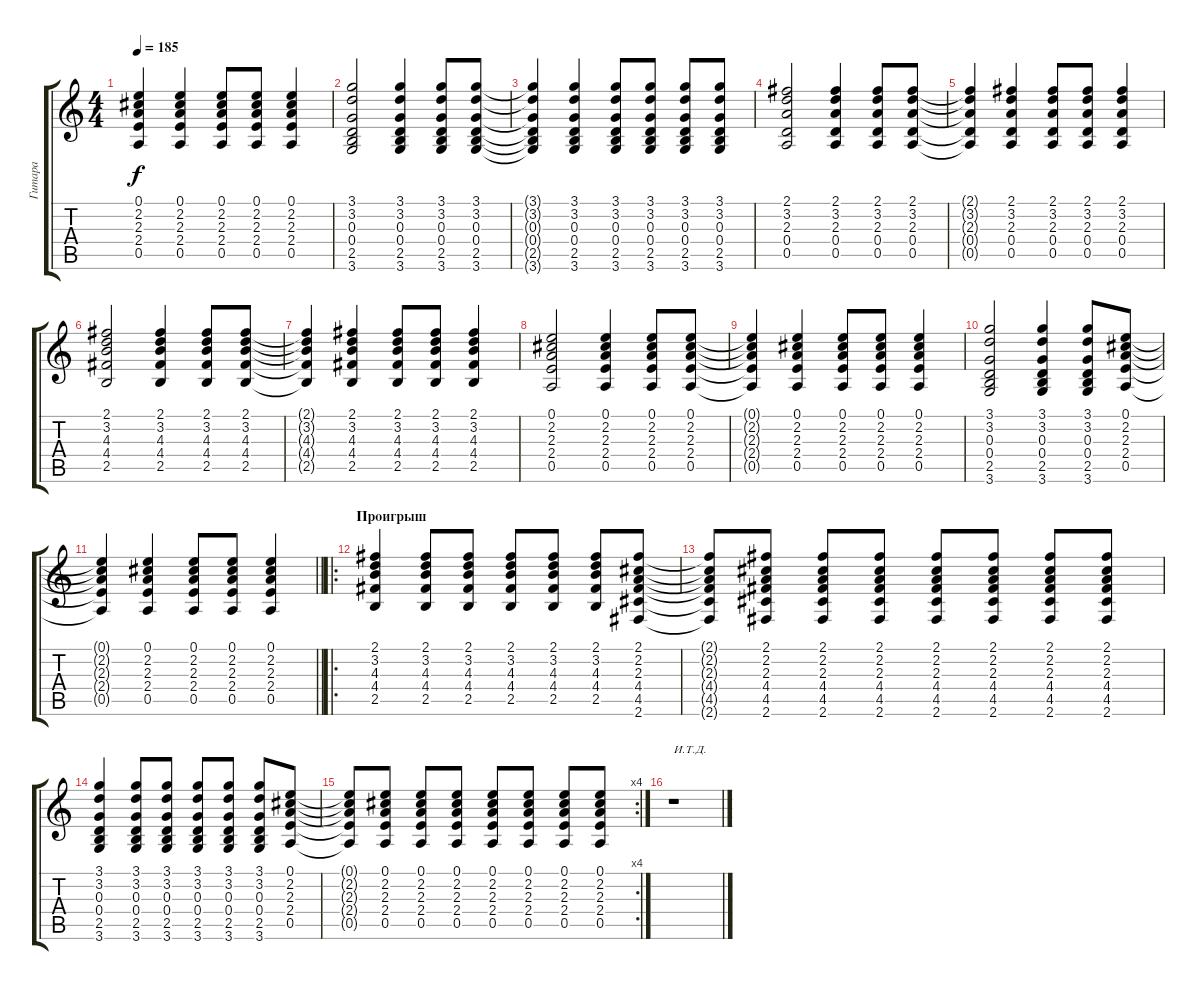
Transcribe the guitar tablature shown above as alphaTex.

\track ("Гитара" "Гитара") {instrument acousticguitarsteel}
\staff {score tabs}
\tuning (E4 B3 G3 D3 A2 E2) {hide}
\ts (4 4)
\tempo 185
\clef g2
\ks c
(0.1{t} 2.2{t} 2.3{t} 2.4{t} 0.5{t}).4{dy f} (0.1 2.2 2.3 2.4 0.5).4 (0.1 2.2 2.3 2.4 0.5).8 (0.1 2.2 2.3 2.4 0.5).8 (0.1 2.2 2.3 2.4 0.5).4 |
(3.1 3.2 0.3 0.4 2.5 3.6).2 (3.1 3.2 0.3 0.4 2.5 3.6).4 (3.1 3.2 0.3 0.4 2.5 3.6).8 (3.1 3.2 0.3 0.4 2.5 3.6).8 |
(3.1{t} 3.2{t} 0.3{t} 0.4{t} 2.5{t} 3.6{t}).4 (3.1 3.2 0.3 0.4 2.5 3.6).4 (3.1 3.2 0.3 0.4 2.5 3.6).8 (3.1 3.2 0.3 0.4 2.5 3.6).8 (3.1 3.2 0.3 0.4 2.5 3.6).8 (3.1 3.2 0.3 0.4 2.5 3.6).8 |
(2.1 3.2 2.3 0.4 0.5).2 (2.1 3.2 2.3 0.4 0.5).4 (2.1 3.2 2.3 0.4 0.5).8 (2.1 3.2 2.3 0.4 0.5).8 |
(2.1{t} 3.2{t} 2.3{t} 0.4{t} 0.5{t}).4 (2.1 3.2 2.3 0.4 0.5).4 (2.1 3.2 2.3 0.4 0.5).8 (2.1 3.2 2.3 0.4 0.5).8 (2.1 3.2 2.3 0.4 0.5).4 |
(2.1 3.2 4.3 4.4 2.5).2 (2.1 3.2 4.3 4.4 2.5).4 (2.1 3.2 4.3 4.4 2.5).8 (2.1 3.2 4.3 4.4 2.5).8 |
(2.1{t} 3.2{t} 4.3{t} 4.4{t} 2.5{t}).4 (2.1 3.2 4.3 4.4 2.5).4 (2.1 3.2 4.3 4.4 2.5).8 (2.1 3.2 4.3 4.4 2.5).8 (2.1 3.2 4.3 4.4 2.5).4 |
(0.1 2.2 2.3 2.4 0.5).2 (0.1 2.2 2.3 2.4 0.5).4 (0.1 2.2 2.3 2.4 0.5).8 (0.1 2.2 2.3 2.4 0.5).8 |
(0.1{t} 2.2{t} 2.3{t} 2.4{t} 0.5{t}).4 (0.1 2.2 2.3 2.4 0.5).4 (0.1 2.2 2.3 2.4 0.5).8 (0.1 2.2 2.3 2.4 0.5).8 (0.1 2.2 2.3 2.4 0.5).4 |
(3.1 3.2 0.3 0.4 2.5 3.6).2 (3.1 3.2 0.3 0.4 2.5 3.6).4 (3.1 3.2 0.3 0.4 2.5 3.6).8 (0.1 2.2 2.3 2.4 0.5).8 |
\barLineRight lightlight
(0.1{t} 2.2{t} 2.3{t} 2.4{t} 0.5{t}).4 (0.1 2.2 2.3 2.4 0.5).4 (0.1 2.2 2.3 2.4 0.5).8 (0.1 2.2 2.3 2.4 0.5).8 (0.1 2.2 2.3 2.4 0.5).4 |
\ro
\section ("" "Проигрыш")
(2.1 3.2 4.3 4.4 2.5).4 (2.1 3.2 4.3 4.4 2.5).8 (2.1 3.2 4.3 4.4 2.5).8 (2.1 3.2 4.3 4.4 2.5).8 (2.1 3.2 4.3 4.4 2.5).8 (2.1 3.2 4.3 4.4 2.5).8 (2.1 2.2 2.3 4.4 4.5 2.6).8 |
(2.1{t} 2.2{t} 2.3{t} 4.4{t} 4.5{t} 2.6{t}).8 (2.1 2.2 2.3 4.4 4.5 2.6).8 (2.1 2.2 2.3 4.4 4.5 2.6).8 (2.1 2.2 2.3 4.4 4.5 2.6).8 (2.1 2.2 2.3 4.4 4.5 2.6).8 (2.1 2.2 2.3 4.4 4.5 2.6).8 (2.1 2.2 2.3 4.4 4.5 2.6).8 (2.1 2.2 2.3 4.4 4.5 2.6).8 |
(3.1 3.2 0.3 0.4 2.5 3.6).4 (3.1 3.2 0.3 0.4 2.5 3.6).8 (3.1 3.2 0.3 0.4 2.5 3.6).8 (3.1 3.2 0.3 0.4 2.5 3.6).8 (3.1 3.2 0.3 0.4 2.5 3.6).8 (3.1 3.2 0.3 0.4 2.5 3.6).8 (0.1 2.2 2.3 2.4 0.5).8 |
\rc 4
(0.1{t} 2.2{t} 2.3{t} 2.4{t} 0.5{t}).8 (0.1 2.2 2.3 2.4 0.5).8 (0.1 2.2 2.3 2.4 0.5).8 (0.1 2.2 2.3 2.4 0.5).8 (0.1 2.2 2.3 2.4 0.5).8 (0.1 2.2 2.3 2.4 0.5).8 (0.1 2.2 2.3 2.4 0.5).8 (0.1 2.2 2.3 2.4 0.5).8 |
r.1{txt "И.Т.Д."}
